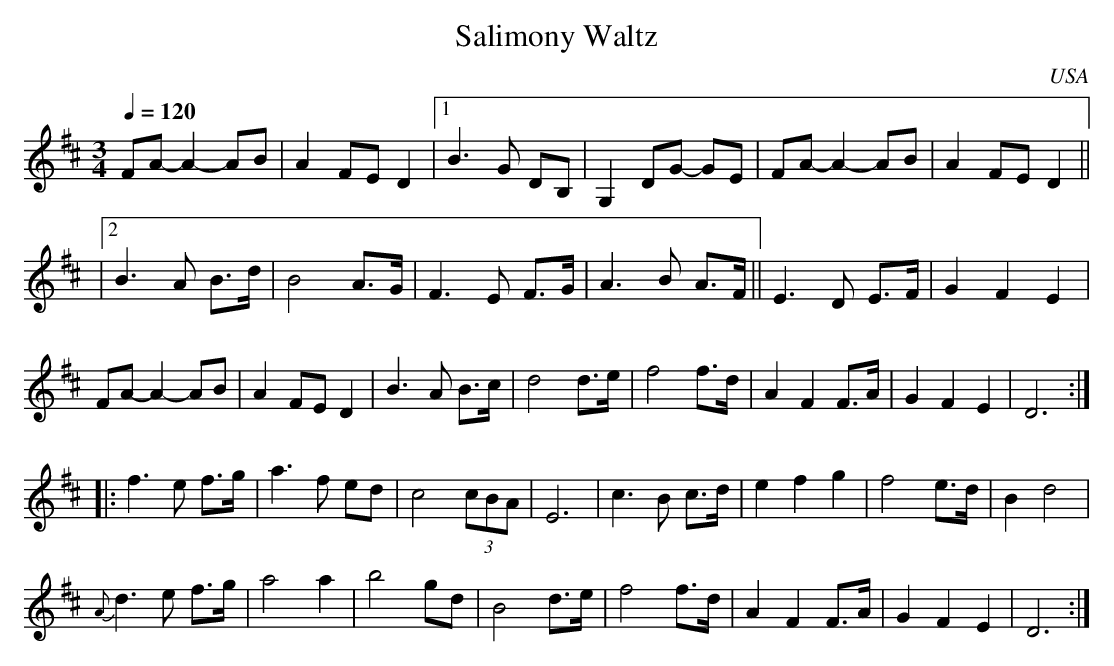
X:1
T:Salimony Waltz
L:1/8
M:3/4
O:USA
Q:1/4=120
K:D major
FA- A2 -AB | A2 FE D2  \
|1 B3G DB, | G,2 DG- GE  | FA- A2 -AB |  A2 FE D2  ||
|2 B3A   B>d | B4  A>G | F3E    F>G | A3B   A>F || \
E3D   E>F | G2 F2   E2 |
FA- A2 -AB | A2 FE D2  | B3A   B>c | d4     d>e | \
f4     f>d | A2 F2 F>A | G2 F2 E2  | D6 ::
f3e     f>g | a3f    ed  | c4   (3cBA | E6 | \
c3B     c>d | e2 f2  g2  | f4    e>d  | B2 d4 |
{A}d3e  f>g | a4     a2  | b4    gd   | B4 d>e | \
f4      f>d | A2 F2  F>A | G2 F2 E2   | D6 :|
